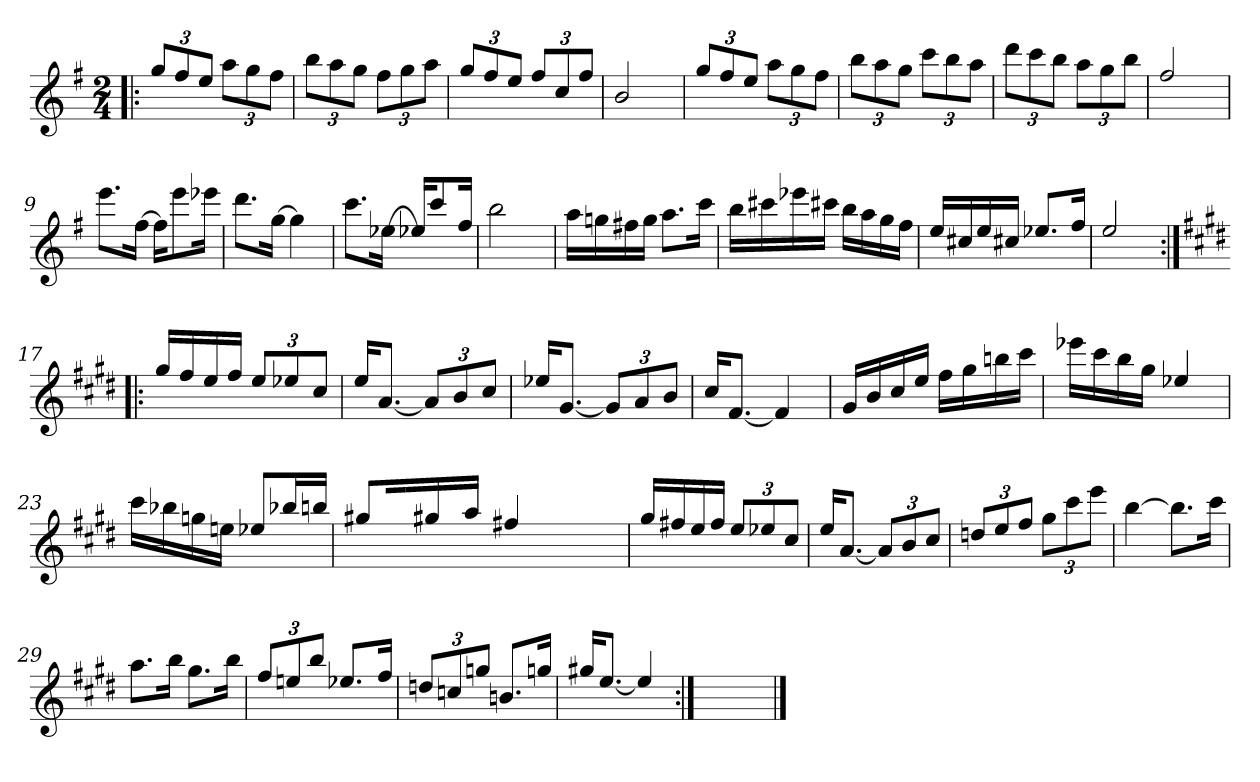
**kern
*part1
*staff1
*clefG2
*k[f#]
*G:
*M2/4
=1!|:
12gg/L
12ff#/
12ee/J
12aa\L
12gg\
12ff#\J
=2
12bb\L
12aa\
12gg\J
12ff#\L
12gg\
12aa\J
=3
12gg/L
12ff#/
12ee/J
12ff#/L
12cc/
12ff#/J
=4
2b/
!!LO:LB:g=z
=5
12gg/L
12ff#/
12ee/J
12aa\L
12gg\
12ff#\J
=6
12bb\L
12aa\
12gg\J
12ccc\L
12bb\
12aa\J
=7
12ddd\L
12ccc\
12bb\J
12aa\L
12gg\
12bb\J
=8
2ff#/
!!LO:LB:g=z
=9
8.eee\L
[16ff#\Jk
16ff#\KL]
8eee\
16eee-X\Jk
=10
8.ddd\L
[16gg\Jk
4gg\]
=11
8.ccc\L
[16ee-X\Jk
16ee-X/KL]
8ccc/
16ff#/Jk
=12
2bb\
!!LO:LB:g=z
=13
16aa\LL
16ggn\
16ff#X\
16gg\JJ
8.aa\L
16ccc\Jk
=14
16bb\LL
16ccc#X\
16eee-X\
16ccc#X\JJ
16bb\LL
16aa\
16gg\
16ff#\JJ
=15
16ee/LL
16cc#X/
16ee/
16cc#X/JJ
8.ee-X/L
16ff#/Jk
=16
2ee/
!!LO:LB:g=z
=17:|!|:
*k[f#c#g#d#]
*E:
16gg#/LL
16ff#/
16ee/
16ff#/JJ
12ee/L
12ee-X/
12cc#/J
=18
16ee/KL
[8.a/J
12a/L]
12b/
12cc#/J
=19
16ee-X/KL
[8.g#/J
12g#/L]
12a/
12b/J
=20
16cc#/KL
[8.f#/J
4f#/]
!!LO:LB:g=z
=21
16g#/LL
16b/
16cc#/
16ee/JJ
16ff#\LL
16gg#\
16bbn\
16ccc#\JJ
=22
16eee-X\LL
16ccc#\
16bb\
16gg#\JJ
4ee-X/
=23
16ccc#\LL
16bb-X\
16ggn\
16een\JJ
8ee-X/L
16bb-X/L
16bbn/JJ
=24
8gg#X/L
16ryy
16ryy
16gg#X/L
16ryy
16aa/JJ
16ryy
4ff#X/
16ryy
16ryy
16ryy
16ryy
!!LO:LB:g=z
=25
16gg#/LL
16ff#X/
16ee/
16ff#/JJ
12ee/L
12ee-X/
12cc#/J
=26
16ee/KL
[8.a/J
12a/L]
12b/
12cc#/J
=27
12ddn/L
12ee/
12ff#/J
12gg#\L
12ccc#\
12eee\J
=28
[4bb\
8.bb\L]
16ccc#\Jk
!!LO:LB:g=z
=29
8.aa\L
16bb\Jk
8.gg#\L
16bb\Jk
=30
12ff#/L
12een/
12bb/J
8.ee-X/L
16ff#/Jk
=31
12ddn/L
12ccn/
12ggn/J
8.bn/L
16ggn/Jk
=32
16gg#X/KL
[8.ee/J
4ee/]
=33:|!
2ryy
==
*-
